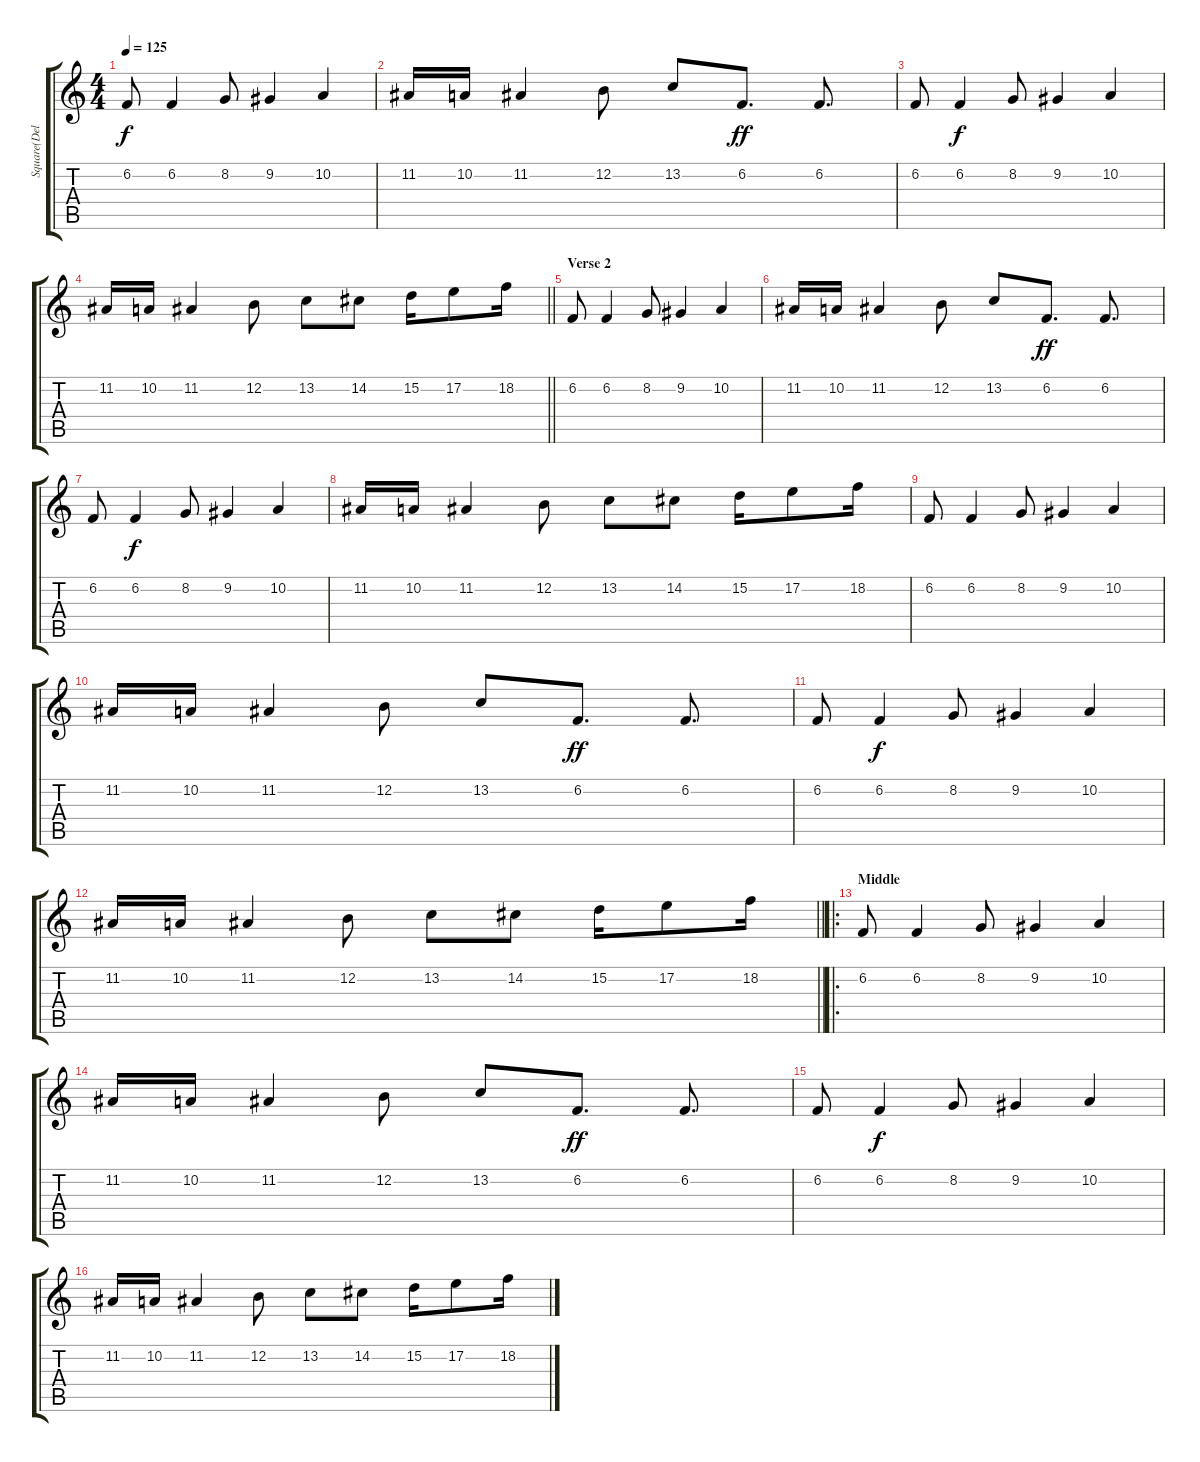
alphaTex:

\track ("Square(Delay)" "Square(Del") {instrument stringensemble1}
\staff {score tabs}
\tuning (E4 B3 G3 D3 A2 E2) {hide}
\ts (4 4)
\tempo 125
\clef g2
\ks c
6.2.8{dy f} 6.2.4 8.2.8 9.2.4 10.2.4 |
11.2.16 10.2.16 11.2.4 12.2.8 13.2.8 6.2.8{d dy ff} 6.2.8{d} |
6.2.8 6.2.4{dy f} 8.2.8 9.2.4 10.2.4 |
\barLineRight lightlight
11.2.16 10.2.16 11.2.4 12.2.8 13.2.8 14.2.8 15.2.16 17.2.8 18.2.16 |
\section ("" "Verse 2")
6.2.8 6.2.4 8.2.8 9.2.4 10.2.4 |
11.2.16 10.2.16 11.2.4 12.2.8 13.2.8 6.2.8{d dy ff} 6.2.8{d} |
6.2.8 6.2.4{dy f} 8.2.8 9.2.4 10.2.4 |
11.2.16 10.2.16 11.2.4 12.2.8 13.2.8 14.2.8 15.2.16 17.2.8 18.2.16 |
6.2.8 6.2.4 8.2.8 9.2.4 10.2.4 |
11.2.16 10.2.16 11.2.4 12.2.8 13.2.8 6.2.8{d dy ff} 6.2.8{d} |
6.2.8 6.2.4{dy f} 8.2.8 9.2.4 10.2.4 |
\barLineRight lightlight
11.2.16 10.2.16 11.2.4 12.2.8 13.2.8 14.2.8 15.2.16 17.2.8 18.2.16 |
\ro
\section ("" "Middle")
6.2.8 6.2.4 8.2.8 9.2.4 10.2.4 |
11.2.16 10.2.16 11.2.4 12.2.8 13.2.8 6.2.8{d dy ff} 6.2.8{d} |
6.2.8 6.2.4{dy f} 8.2.8 9.2.4 10.2.4 |
11.2.16 10.2.16 11.2.4 12.2.8 13.2.8 14.2.8 15.2.16 17.2.8 18.2.16
